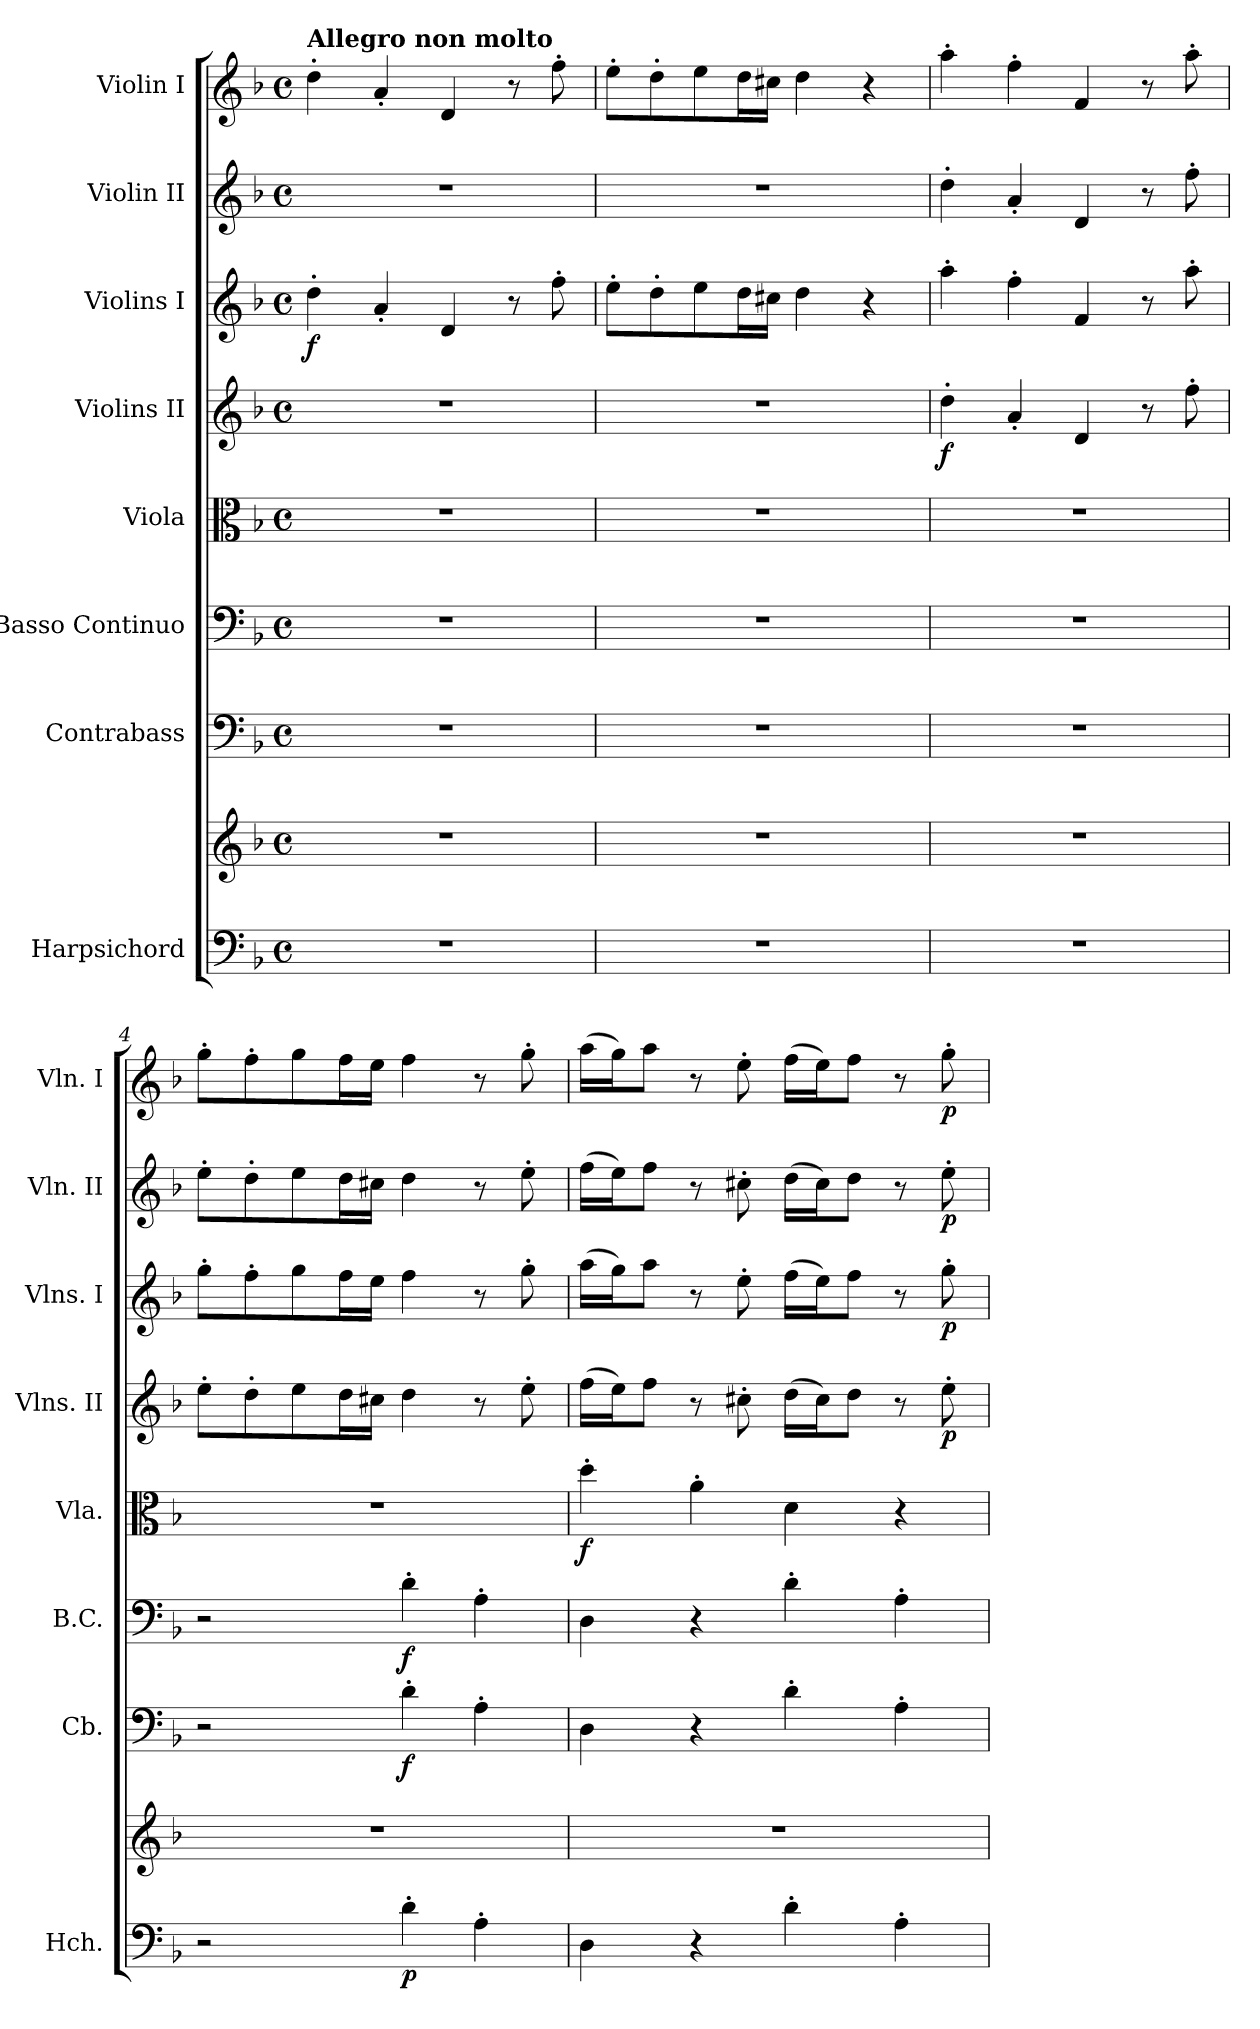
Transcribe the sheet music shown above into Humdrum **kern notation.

**kern	**kern	**dynam	**kern	**dynam	**kern	**dynam	**kern	**dynam	**kern	**dynam	**kern	**dynam	**kern	**dynam	**kern	**dynam
*part8	*part8	*part8	*part7	*part7	*part6	*part6	*part5	*part5	*part4	*part4	*part3	*part3	*part2	*part2	*part1	*part1
*staff9	*staff8	*staff8/9	*staff7	*staff7	*staff6	*staff6	*staff5	*staff5	*staff4	*staff4	*staff3	*staff3	*staff2	*staff2	*staff1	*staff1
*I"Harpsichord	*	*	*I"Contrabass	*	*I"Basso Continuo	*	*I"Viola	*	*I"Violins II	*	*I"Violins I	*	*I"Violin II	*	*I"Violin I	*
*I'Hch.	*	*	*I'Cb.	*	*I'B.C.	*	*I'Vla.	*	*I'Vlns. II	*	*I'Vlns. I	*	*I'Vln. II	*	*I'Vln. I	*
*clefF4	*clefG2	*	*clefF4	*	*clefF4	*	*clefC3	*	*clefG2	*	*clefG2	*	*clefG2	*	*clefG2	*
*	*	*	*ITrd7c12	*	*	*	*	*	*	*	*	*	*	*	*	*
*k[b-]	*k[b-]	*	*k[b-]	*	*k[b-]	*	*k[b-]	*	*k[b-]	*	*k[b-]	*	*k[b-]	*	*k[b-]	*
*M4/4	*M4/4	*	*M4/4	*	*M4/4	*	*M4/4	*	*M4/4	*	*M4/4	*	*M4/4	*	*M4/4	*
*met(c)	*met(c)	*	*met(c)	*	*met(c)	*	*met(c)	*	*met(c)	*	*met(c)	*	*met(c)	*	*met(c)	*
=1	=1	=1	=1	=1	=1	=1	=1	=1	=1	=1	=1	=1	=1	=1	=1	=1
!	!	!	!	!	!	!	!	!	!	!	!	!	!	!	!LO:TX:a:B:t=Allegro non molto	!
!	!	!	!	!	!	!	!	!	!	!	!	!LO:DY:b	!	!	!	!
1r	1r	.	1r	.	1r	.	1r	.	1r	.	4dd'\	f	1r	.	4dd'\	.
.	.	.	.	.	.	.	.	.	.	.	4a'/	.	.	.	4a'/	.
.	.	.	.	.	.	.	.	.	.	.	4d/	.	.	.	4d/	.
.	.	.	.	.	.	.	.	.	.	.	8r	.	.	.	8r	.
.	.	.	.	.	.	.	.	.	.	.	8ff'\	.	.	.	8ff'\	.
=2	=2	=2	=2	=2	=2	=2	=2	=2	=2	=2	=2	=2	=2	=2	=2	=2
1r	1r	.	1r	.	1r	.	1r	.	1r	.	8ee'\L	.	1r	.	8ee'\L	.
.	.	.	.	.	.	.	.	.	.	.	8dd'\	.	.	.	8dd'\	.
.	.	.	.	.	.	.	.	.	.	.	8ee\	.	.	.	8ee\	.
.	.	.	.	.	.	.	.	.	.	.	16dd\L	.	.	.	16dd\L	.
.	.	.	.	.	.	.	.	.	.	.	16cc#X\JJ	.	.	.	16cc#X\JJ	.
.	.	.	.	.	.	.	.	.	.	.	4dd\	.	.	.	4dd\	.
.	.	.	.	.	.	.	.	.	.	.	4r	.	.	.	4r	.
=3	=3	=3	=3	=3	=3	=3	=3	=3	=3	=3	=3	=3	=3	=3	=3	=3
!	!	!	!	!	!	!	!	!	!	!LO:DY:b	!	!	!	!	!	!
1r	1r	.	1r	.	1r	.	1r	.	4dd'\	f	4aa'\	.	4dd'\	.	4aa'\	.
.	.	.	.	.	.	.	.	.	4a'/	.	4ff'\	.	4a'/	.	4ff'\	.
.	.	.	.	.	.	.	.	.	4d/	.	4f/	.	4d/	.	4f/	.
.	.	.	.	.	.	.	.	.	8r	.	8r	.	8r	.	8r	.
.	.	.	.	.	.	.	.	.	8ff'\	.	8aa'\	.	8ff'\	.	8aa'\	.
=4	=4	=4	=4	=4	=4	=4	=4	=4	=4	=4	=4	=4	=4	=4	=4	=4
2r	1r	.	2r	.	2r	.	1r	.	8ee'\L	.	8gg'\L	.	8ee'\L	.	8gg'\L	.
.	.	.	.	.	.	.	.	.	8dd'\	.	8ff'\	.	8dd'\	.	8ff'\	.
.	.	.	.	.	.	.	.	.	8ee\	.	8gg\	.	8ee\	.	8gg\	.
.	.	.	.	.	.	.	.	.	16dd\L	.	16ff\L	.	16dd\L	.	16ff\L	.
.	.	.	.	.	.	.	.	.	16cc#X\JJ	.	16ee\JJ	.	16cc#X\JJ	.	16ee\JJ	.
!	!	!LO:DY:b=2	!	!LO:DY:b	!	!LO:DY:b	!	!	!	!	!	!	!	!	!	!
4d'\	.	p	4D'\	f	4d'\	f	.	.	4dd\	.	4ff\	.	4dd\	.	4ff\	.
4A'\	.	.	4AA'\	.	4A'\	.	.	.	8r	.	8r	.	8r	.	8r	.
.	.	.	.	.	.	.	.	.	8ee'\	.	8gg'\	.	8ee'\	.	8gg'\	.
!!LO:PB:g=z
=5	=5	=5	=5	=5	=5	=5	=5	=5	=5	=5	=5	=5	=5	=5	=5	=5
!	!	!	!	!	!	!	!	!LO:DY:b	!	!	!	!	!	!	!	!
4D\	1r	.	4DD\	.	4D\	.	4dd'\	f	(>16ff\LL	.	(>16aa\LL	.	(>16ff\LL	.	(>16aa\LL	.
.	.	.	.	.	.	.	.	.	16ee\J)	.	16gg\J)	.	16ee\J)	.	16gg\J)	.
.	.	.	.	.	.	.	.	.	8ff\J	.	8aa\J	.	8ff\J	.	8aa\J	.
4r	.	.	4r	.	4r	.	4a'\	.	8r	.	8r	.	8r	.	8r	.
.	.	.	.	.	.	.	.	.	8cc#X'\	.	8ee'\	.	8cc#X'\	.	8ee'\	.
4d'\	.	.	4D'\	.	4d'\	.	4d\	.	(>16dd\LL	.	(>16ff\LL	.	(>16dd\LL	.	(>16ff\LL	.
.	.	.	.	.	.	.	.	.	16cc#\J)	.	16ee\J)	.	16cc#\J)	.	16ee\J)	.
.	.	.	.	.	.	.	.	.	8dd\J	.	8ff\J	.	8dd\J	.	8ff\J	.
4A'\	.	.	4AA'\	.	4A'\	.	4r	.	8r	.	8r	.	8r	.	8r	.
!	!	!	!	!	!	!	!	!	!	!LO:DY:b	!	!LO:DY:b	!	!LO:DY:b	!	!LO:DY:b
.	.	.	.	.	.	.	.	.	8ee'\	p	8gg'\	p	8ee'\	p	8gg'\	p
=	=	=	=	=	=	=	=	=	=	=	=	=	=	=	=	=
*-	*-	*-	*-	*-	*-	*-	*-	*-	*-	*-	*-	*-	*-	*-	*-	*-
